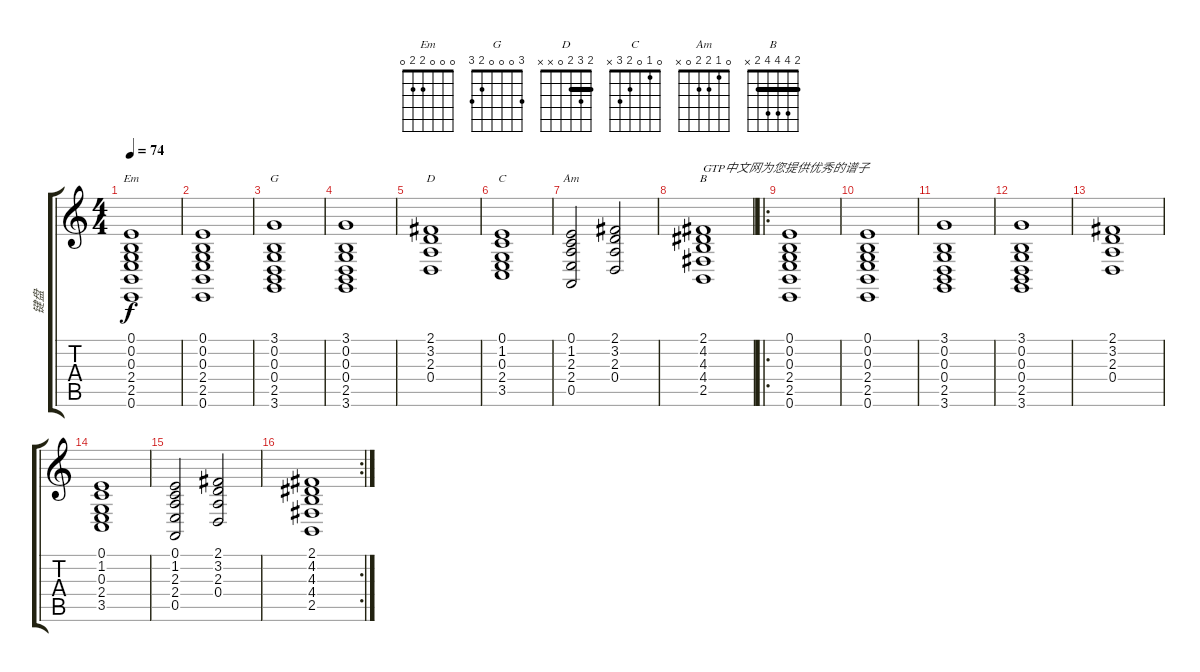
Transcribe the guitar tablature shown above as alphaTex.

\track ("键盘" "键盘") {instrument stringensemble1}
\staff {score tabs}
\tuning (E4 B3 G3 D3 A2 E2) {hide}
\chord ("Em" 0 0 0 2 2 0)
\chord ("G" 3 0 0 0 2 3)
\chord ("D" 2 3 2 0 x x) {barre 2}
\chord ("C" 0 1 0 2 3 x)
\chord ("Am" 0 1 2 2 0 x)
\chord ("B" 2 4 4 4 2 x) {barre 2}
\ts (4 4)
\tempo 74
\clef g2
\ks c
(0.1 0.2 0.3 2.4 2.5 0.6).1{ch "Em" dy f} |
(0.1 0.2 0.3 2.4 2.5 0.6).1 |
(3.1 0.2 0.3 0.4 2.5 3.6).1{ch "G"} |
(3.1 0.2 0.3 0.4 2.5 3.6).1 |
(2.1 3.2 2.3 0.4).1{ch "D"} |
(0.1 1.2 0.3 2.4 3.5).1{ch "C"} |
(0.1 1.2 2.3 2.4 0.5).2{ch "Am"} (2.1 3.2 2.3 0.4).2 |
(2.1 4.2 4.3 4.4 2.5).1{ch "B" txt "GTP中文网为您提供优秀的谱子"} |
\ro
(0.1 0.2 0.3 2.4 2.5 0.6).1 |
(0.1 0.2 0.3 2.4 2.5 0.6).1 |
(3.1 0.2 0.3 0.4 2.5 3.6).1 |
(3.1 0.2 0.3 0.4 2.5 3.6).1 |
(2.1 3.2 2.3 0.4).1 |
(0.1 1.2 0.3 2.4 3.5).1 |
(0.1 1.2 2.3 2.4 0.5).2 (2.1 3.2 2.3 0.4).2 |
\rc 2
(2.1 4.2 4.3 4.4 2.5).1
